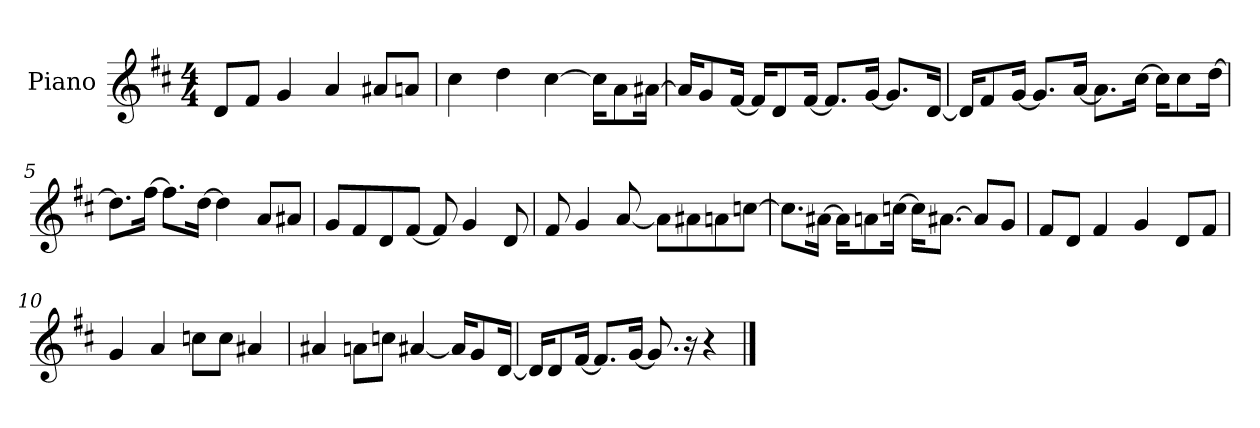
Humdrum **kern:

**kern
*part1
*staff1
*I"Piano
*I'P-no
*clefG2
*k[f#c#]
*M4/4
*MM90
=1
8d/L
8f#/J
4g/
4a/
8a#X/L
8an/J
=2
4cc#\
4dd\
[4cc#\
16cc#\KL]
8a\
[16a#X\Jk
=3
16a#/KL]
8g/
[16f#/Jk
16f#/KL]
8d/
[16f#/Jk
8.f#/L]
[16g/Jk
8.g/L]
[16d/Jk
=4
16d/KL]
8f#/
[16g/Jk
8.g/L]
[16a/Jk
8.a\L]
[16cc#\Jk
16cc#\KL]
8cc#\
[16dd\Jk
!!LO:LB:g=z
=5
8.dd\L]
[16ff#\Jk
8.ff#\L]
[16dd\Jk
4dd\]
8a/L
8a#X/J
=6
8g/L
8f#/
8d/
[8f#/J
8f#/]
4g/
8d/
=7
8f#/
4g/
[8a/
8a\L]
8a#X\
8an\
[8ccn\J
=8
8.cc\L]
[16a#X\Jk
16a#\KL]
8an\
[16ccn\Jk
16cc\KL]
[8.a#X\J
8a#/L]
8g/J
!!LO:LB:g=z
=9
8f#/L
8d/J
4f#/
4g/
8d/L
8f#/J
=10
4g/
4a/
8ccn\L
8cc\J
4a#X/
=11
4a#X/
8an\L
8ccn\J
[4a#X/
16a#/KL]
8g/
[16d/Jk
=12
16d/KL]
8d/
[16f#/Jk
8.f#/L]
[16g/Jk
8.g/]
16r
4r
==
*-
